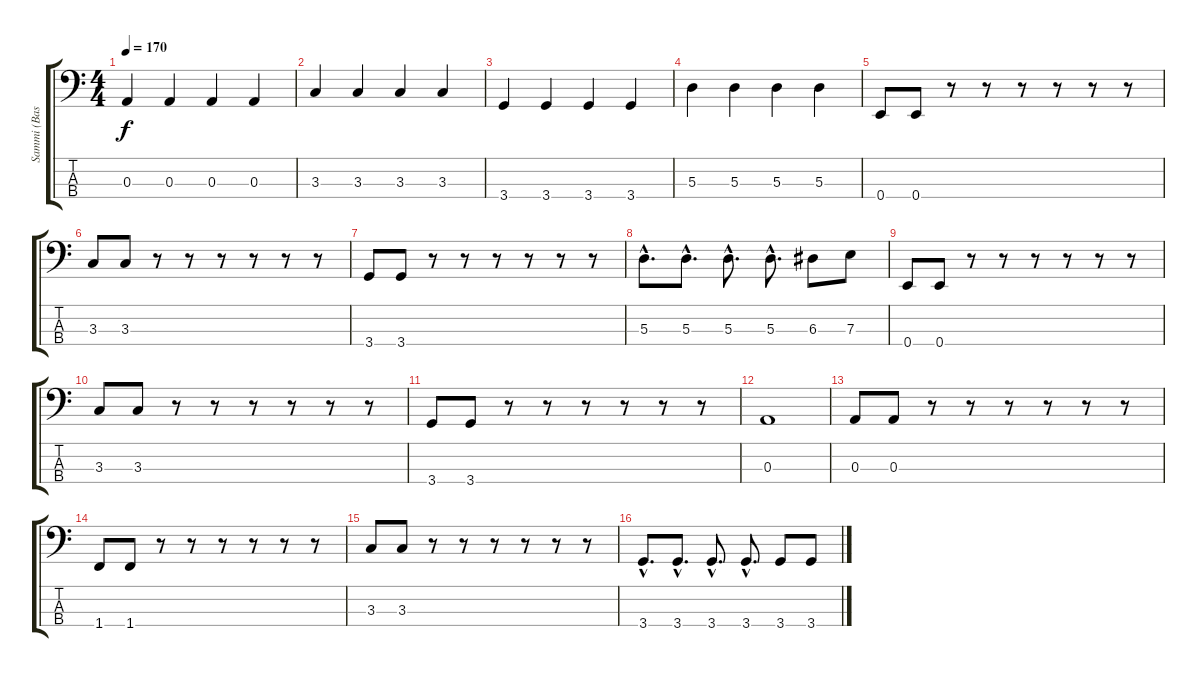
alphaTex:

\track ("Sammi (Bass Guitar)" "Sammi (Bas") {instrument electricbassfinger}
\staff {score tabs}
\tuning (G2 D2 A1 E1) {hide}
\ts (4 4)
\tempo 170
\clef f4
\ks c
0.3.4{dy f} 0.3.4 0.3.4 0.3.4 |
3.3.4 3.3.4 3.3.4 3.3.4 |
3.4.4 3.4.4 3.4.4 3.4.4 |
5.3.4 5.3.4 5.3.4 5.3.4 |
0.4.8 0.4.8 r.8 r.8 r.8 r.8 r.8 r.8 |
3.3.8 3.3.8 r.8 r.8 r.8 r.8 r.8 r.8 |
3.4.8 3.4.8 r.8 r.8 r.8 r.8 r.8 r.8 |
5.3{hac}.8{d} 5.3{hac}.8{d} 5.3{hac}.8{d} 5.3{hac}.8{d} 6.3.8 7.3.8 |
0.4.8 0.4.8 r.8 r.8 r.8 r.8 r.8 r.8 |
3.3.8 3.3.8 r.8 r.8 r.8 r.8 r.8 r.8 |
3.4.8 3.4.8 r.8 r.8 r.8 r.8 r.8 r.8 |
0.3.1 |
0.3.8 0.3.8 r.8 r.8 r.8 r.8 r.8 r.8 |
1.4.8 1.4.8 r.8 r.8 r.8 r.8 r.8 r.8 |
3.3.8 3.3.8 r.8 r.8 r.8 r.8 r.8 r.8 |
3.4{hac}.8{d} 3.4{hac}.8{d} 3.4{hac}.8{d} 3.4{hac}.8{d} 3.4.8 3.4.8
